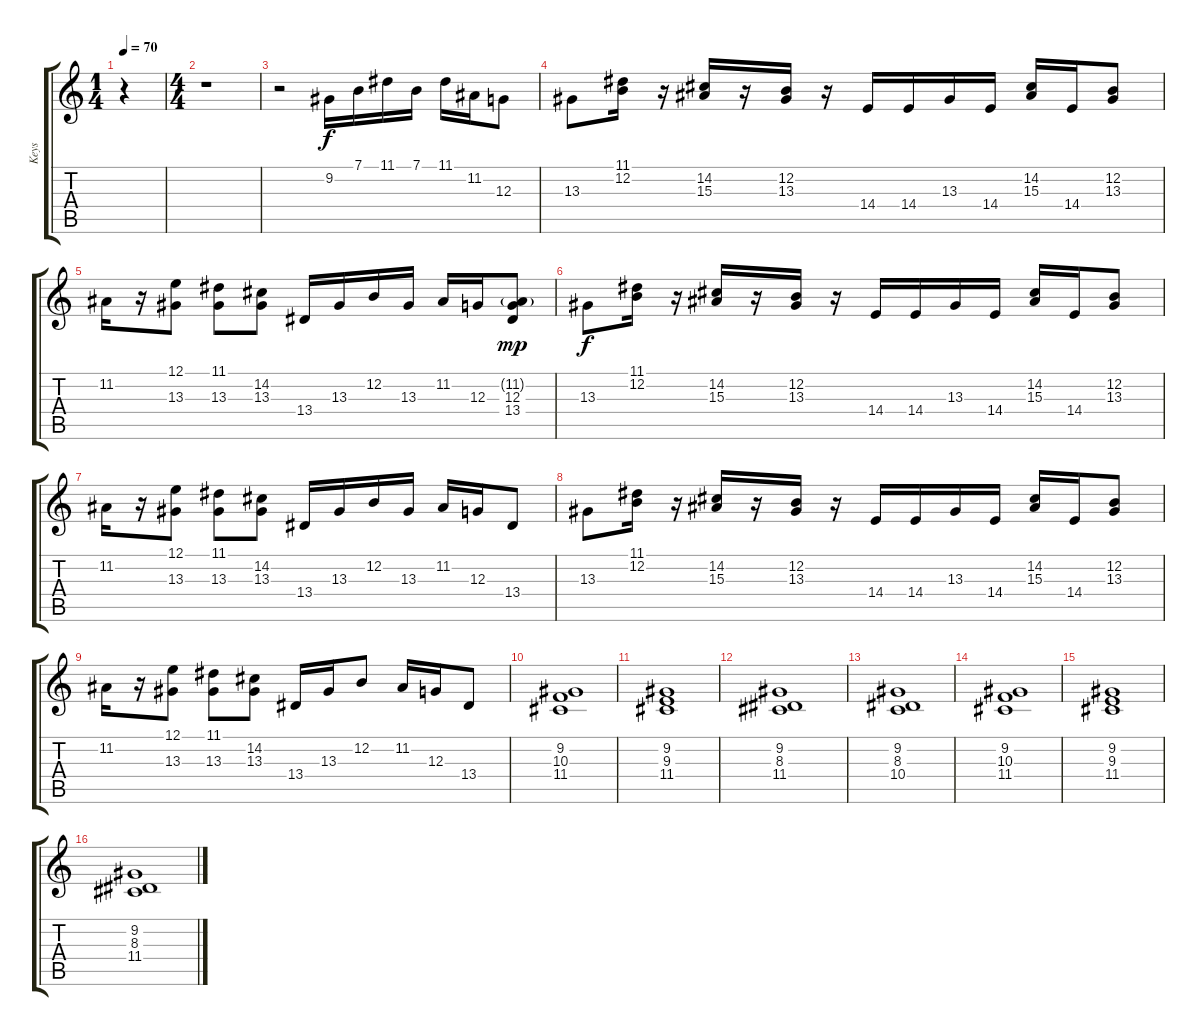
\track ("Keys" "Keys") {instrument stringensemble1}
\staff {score tabs}
\tuning (E4 B3 G3 D3 A2 E2) {hide}
\ts (1 4)
\tempo 70
\clef g2
\ks c
r.4{dy f instrument stringensemble1} |
\ts (4 4)
r.1 |
r.2 9.2.16 7.1.16 11.1.16 7.1.16 11.1.16 11.2.16 12.3.8 |
13.3.8 (11.1 12.2).16 r.16 (14.2 15.3).16 r.16 (12.2 13.3).16 r.16 14.4.16 14.4.16 13.3.16 14.4.16 (14.2 15.3).16 14.4.16 (12.2 13.3).8 |
11.2.16 r.16 (12.1 13.3).8 (11.1 13.3).8 (14.2 13.3).8 13.4.16 13.3.16 12.2.16 13.3.16 11.2.16 12.3.16 (11.2{g} 12.3 13.4).8{dy mp} |
13.3.8{dy f} (11.1 12.2).16 r.16 (14.2 15.3).16 r.16 (12.2 13.3).16 r.16 14.4.16 14.4.16 13.3.16 14.4.16 (14.2 15.3).16 14.4.16 (12.2 13.3).8 |
11.2.16 r.16 (12.1 13.3).8 (11.1 13.3).8 (14.2 13.3).8 13.4.16 13.3.16 12.2.16 13.3.16 11.2.16 12.3.16 13.4.8 |
13.3.8 (11.1 12.2).16 r.16 (14.2 15.3).16 r.16 (12.2 13.3).16 r.16 14.4.16 14.4.16 13.3.16 14.4.16 (14.2 15.3).16 14.4.16 (12.2 13.3).8 |
11.2.16 r.16 (12.1 13.3).8 (11.1 13.3).8 (14.2 13.3).8 13.4.16 13.3.16 12.2.8 11.2.16 12.3.16 13.4.8 |
(9.2 10.3 11.4).1 |
(9.2 9.3 11.4).1 |
(9.2 8.3 11.4).1 |
(9.2 8.3 10.4).1 |
(9.2 10.3 11.4).1 |
(9.2 9.3 11.4).1 |
(9.2 8.3 11.4).1
